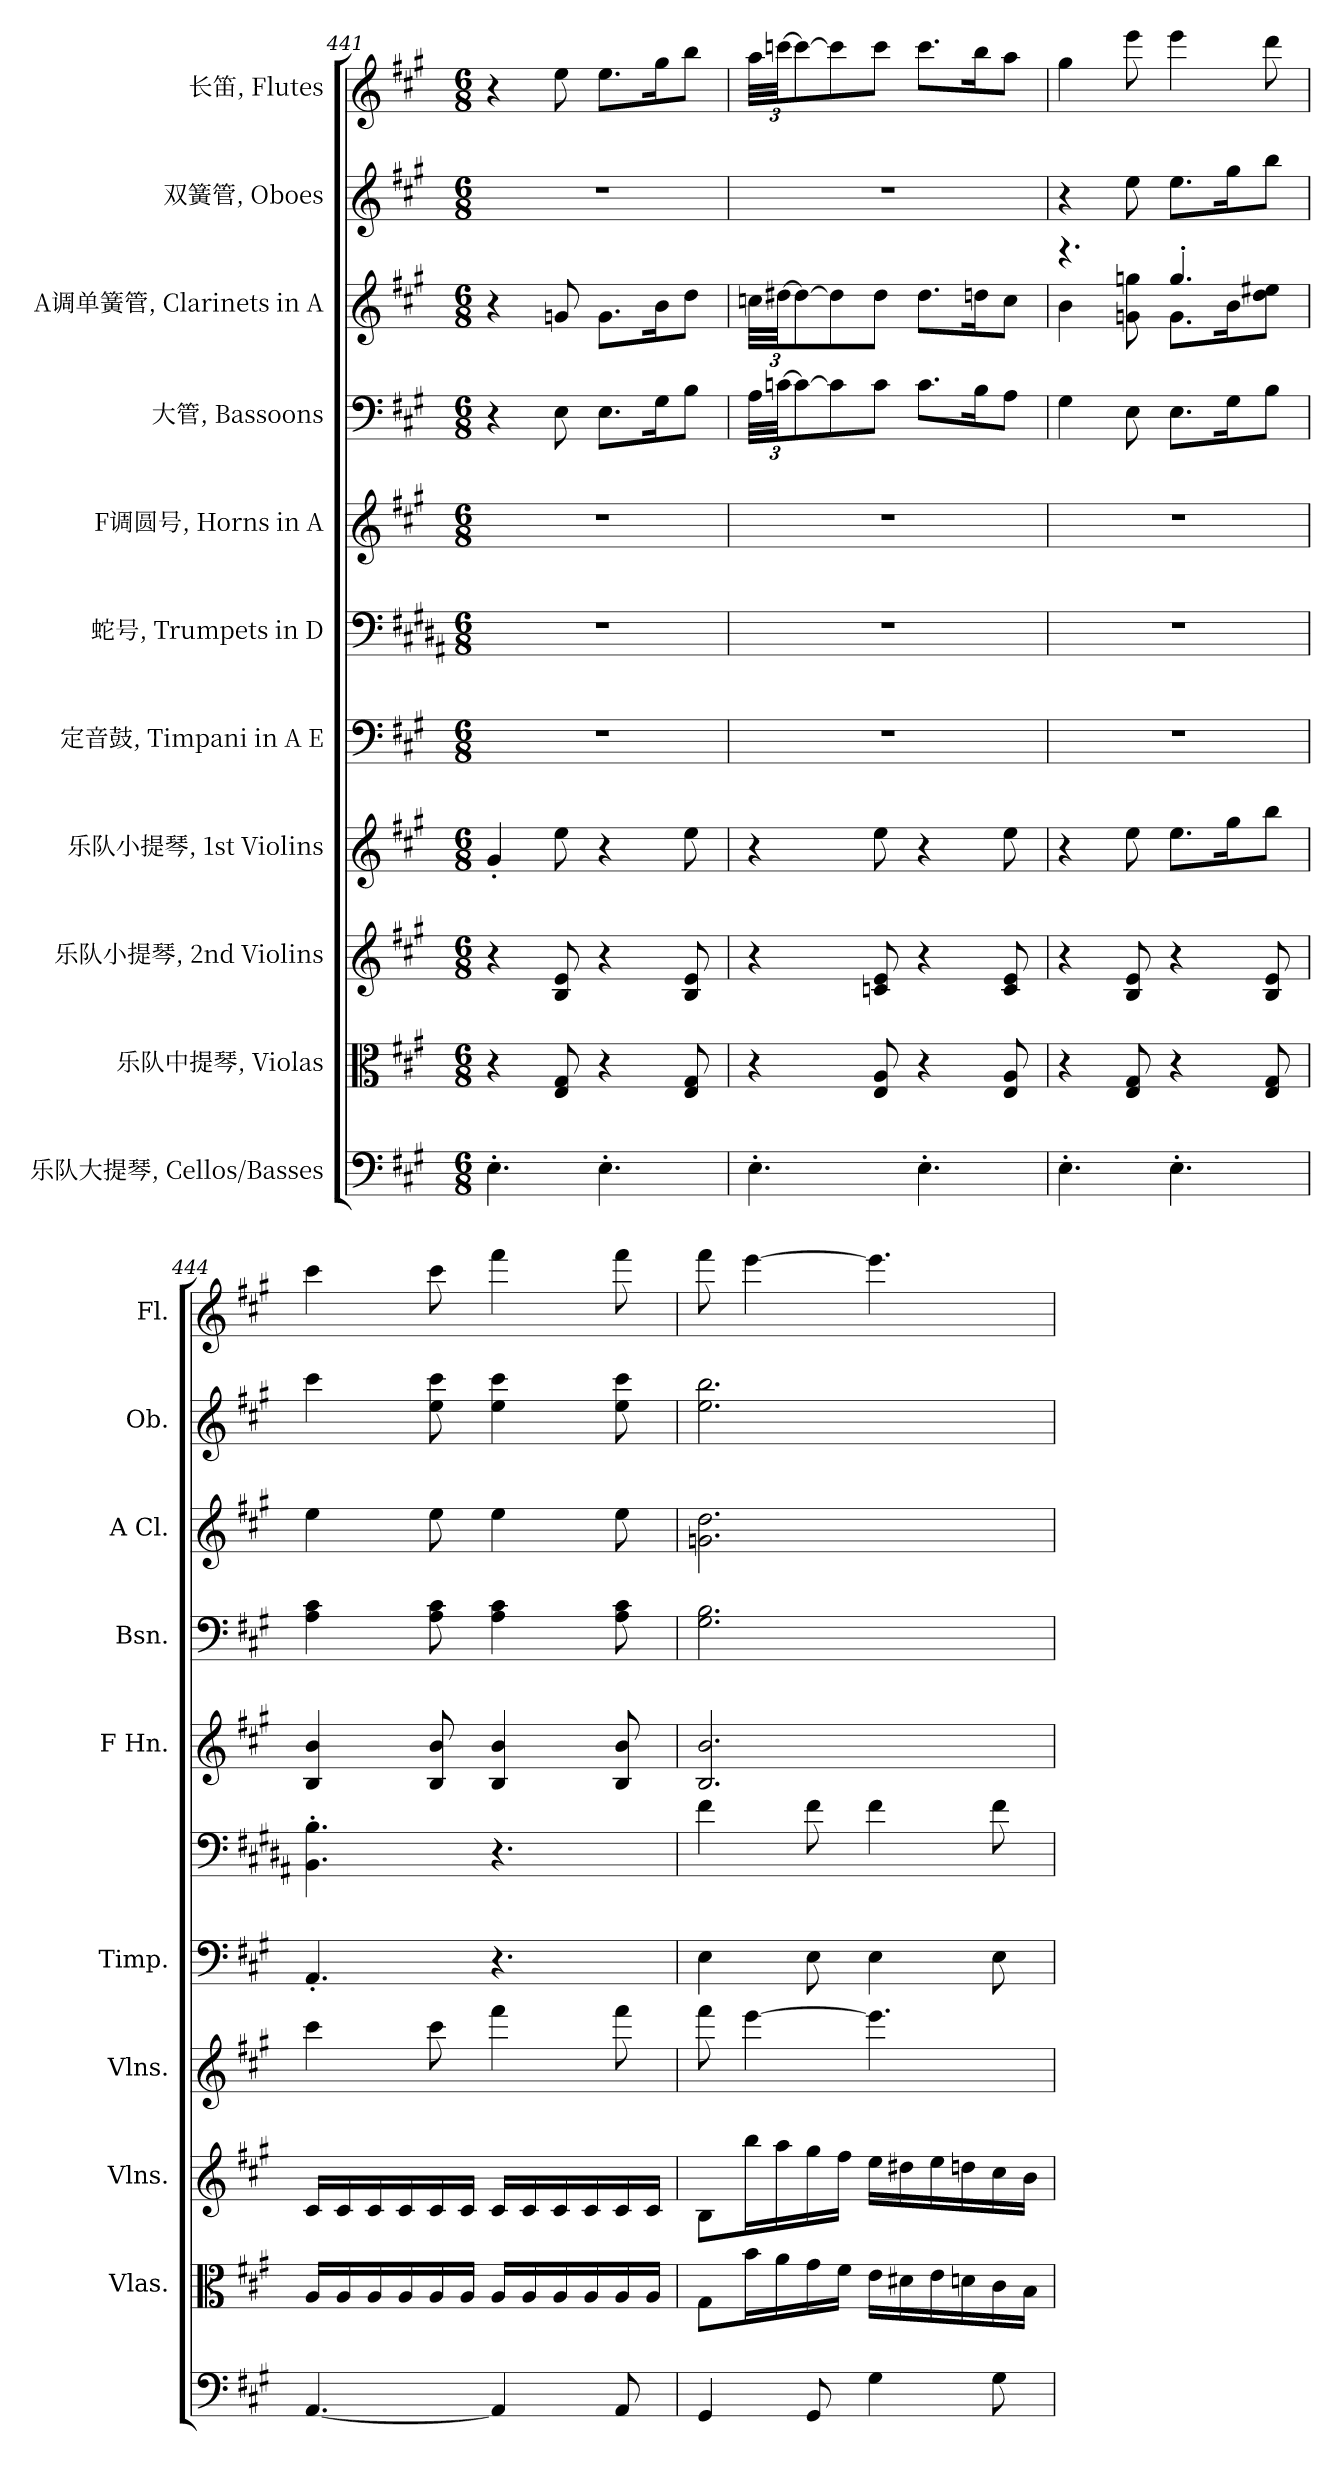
**kern	**kern	**kern	**kern	**kern	**kern	**kern	**kern	**kern	**kern	**kern
*part11	*part10	*part9	*part8	*part7	*part6	*part5	*part4	*part3	*part2	*part1
*staff11	*staff10	*staff9	*staff8	*staff7	*staff6	*staff5	*staff4	*staff3	*staff2	*staff1
*I"乐队大提琴, Cellos/Basses	*I"乐队中提琴, Violas	*I"乐队小提琴, 2nd Violins	*I"乐队小提琴, 1st Violins	*I"定音鼓, Timpani in A E	*I"蛇号, Trumpets in D	*I"F调圆号, Horns in A	*I"大管, Bassoons	*I"A调单簧管, Clarinets in A	*I"双簧管, Oboes	*I"长笛, Flutes
*	*I'Vlas.	*I'Vlns.	*I'Vlns.	*I'Timp.	*	*I'F Hn.	*I'Bsn.	*I'A Cl.	*I'Ob.	*I'Fl.
*clefF4	*clefC3	*clefG2	*clefG2	*clefF4	*clefF4	*clefG2	*clefF4	*clefG2	*clefG2	*clefG2
*	*	*	*	*	*ITrd1c2	*ITrd4c7	*	*ITrd2c3	*	*
*k[f#c#g#]	*k[f#c#g#]	*k[f#c#g#]	*k[f#c#g#]	*k[f#c#g#]	*k[f#c#g#]	*k[f#c#]	*k[f#c#g#]	*k[f#c#g#d#a#e#]	*k[f#c#g#]	*k[f#c#g#]
*M6/8	*M6/8	*M6/8	*M6/8	*M6/8	*M6/8	*M6/8	*M6/8	*M6/8	*M6/8	*M6/8
=441	=441	=441	=441	=441	=441	=441	=441	=441	=441	=441
4.E'\	4r	4r	4g#'/	2.r	2.r	2.r	4r	4r	2.r	4r
.	8E/ 8G#/	8B/ 8e/	8ee\	.	.	.	8E\	8en/	.	8ee\
4.E'\	4r	4r	4r	.	.	.	8.E\L	8.e\L	.	8.ee\L
.	.	.	.	.	.	.	16G#\K	16g#\K	.	16gg#\K
.	8E/ 8G#/	8B/ 8e/	8ee\	.	.	.	8B\J	8b\J	.	8bb\J
=442	=442	=442	=442	=442	=442	=442	=442	=442	=442	=442
*	*	*	*	*	*	*	*Xbrackettup	*Xbrackettup	*	*Xbrackettup
4.E'\	4r	4r	4r	2.r	2.r	2.r	48A\LLL	48an\LLL	2.r	48aa\LLL
.	.	.	.	.	.	.	[48cn\JJ	[48b#X\JJ	.	[48cccn\JJ
.	.	.	.	.	.	.	12c\_	12b#\_	.	12ccc\_
.	.	.	.	.	.	.	8c\]	8b#\]	.	8ccc\]
.	8E/ 8A/	8cn/ 8e/	8ee\	.	.	.	8c\J	8b#\J	.	8ccc\J
4.E'\	4r	4r	4r	.	.	.	8.c\L	8.b#\L	.	8.ccc\L
.	.	.	.	.	.	.	16B\K	16bn\K	.	16bb\K
.	8E/ 8A/	8c/ 8e/	8ee\	.	.	.	8A\J	8a\J	.	8aa\J
=443	=443	=443	=443	=443	=443	=443	=443	=443	=443	=443
*	*	*	*	*	*	*	*	*^	*	*
4.E'\	4r	4r	4r	2.r	2.r	2.r	4G#\	4.r	4g#\	4r	4gg#\
.	8E/ 8G#/	8B/ 8e/	8ee\	.	.	.	8E\	.	8en\ 8een\	8ee\	8eee\
4.E'\	4r	4r	8.ee\L	.	.	.	8.E\L	4.ee'/	8.e\L	8.ee\L	4eee\
.	.	.	16gg#\K	.	.	.	16G#\K	.	16g#\K	16gg#\K	.
.	8E/ 8G#/	8B/ 8e/	8bb\J	.	.	.	8B\J	.	8b\ 8cc##X\J	8bb\J	8ddd\
*	*	*	*	*	*	*	*	*v	*v	*	*
!!LO:PB:g=z
=444	=444	=444	=444	=444	=444	=444	=444	=444	=444	=444
[4.AA/	16A/LL	16c#/LL	4ccc#\	4.AA'/	4.AA\' 4.A\'	4E/ 4e/	4A\ 4c#\	4cc#\	4ccc#\	4ccc#\
.	16A/	16c#/	.	.	.	.	.	.	.	.
.	16A/	16c#/	.	.	.	.	.	.	.	.
.	16A/	16c#/	.	.	.	.	.	.	.	.
.	16A/	16c#/	8ccc#\	.	.	8E/ 8e/	8A\ 8c#\	8cc#\	8ee\ 8ccc#\	8ccc#\
.	16A/JJ	16c#/JJ	.	.	.	.	.	.	.	.
4AA/]	16A/LL	16c#/LL	4fff#\	4.r	4.r	4E/ 4e/	4A\ 4c#\	4cc#\	4ee\ 4ccc#\	4fff#\
.	16A/	16c#/	.	.	.	.	.	.	.	.
.	16A/	16c#/	.	.	.	.	.	.	.	.
.	16A/	16c#/	.	.	.	.	.	.	.	.
8AA/	16A/	16c#/	8fff#\	.	.	8E/ 8e/	8A\ 8c#\	8cc#\	8ee\ 8ccc#\	8fff#\
.	16A/JJ	16c#/JJ	.	.	.	.	.	.	.	.
=445	=445	=445	=445	=445	=445	=445	=445	=445	=445	=445
4GG#/	8G#\L	8B\L	8fff#\	4E\	4e\	2.E/ 2.e/	2.G#\ 2.B\	2.en\ 2.b\	2.ee\ 2.bb\	8fff#\
.	16b\L	16bb\L	[4eee\	.	.	.	.	.	.	[4eee\
.	16a\	16aa\	.	.	.	.	.	.	.	.
8GG#/	16g#\	16gg#\	.	8E\	8e\	.	.	.	.	.
.	16f#\JJ	16ff#\JJ	.	.	.	.	.	.	.	.
4G#\	16e\LL	16ee\LL	4.eee\]	4E\	4e\	.	.	.	.	4.eee\]
.	16d#X\	16dd#X\	.	.	.	.	.	.	.	.
.	16e\	16ee\	.	.	.	.	.	.	.	.
.	16dn\	16ddn\	.	.	.	.	.	.	.	.
8G#\	16c#\	16cc#\	.	8E\	8e\	.	.	.	.	.
.	16B\JJ	16b\JJ	.	.	.	.	.	.	.	.
=	=	=	=	=	=	=	=	=	=	=
*-	*-	*-	*-	*-	*-	*-	*-	*-	*-	*-
